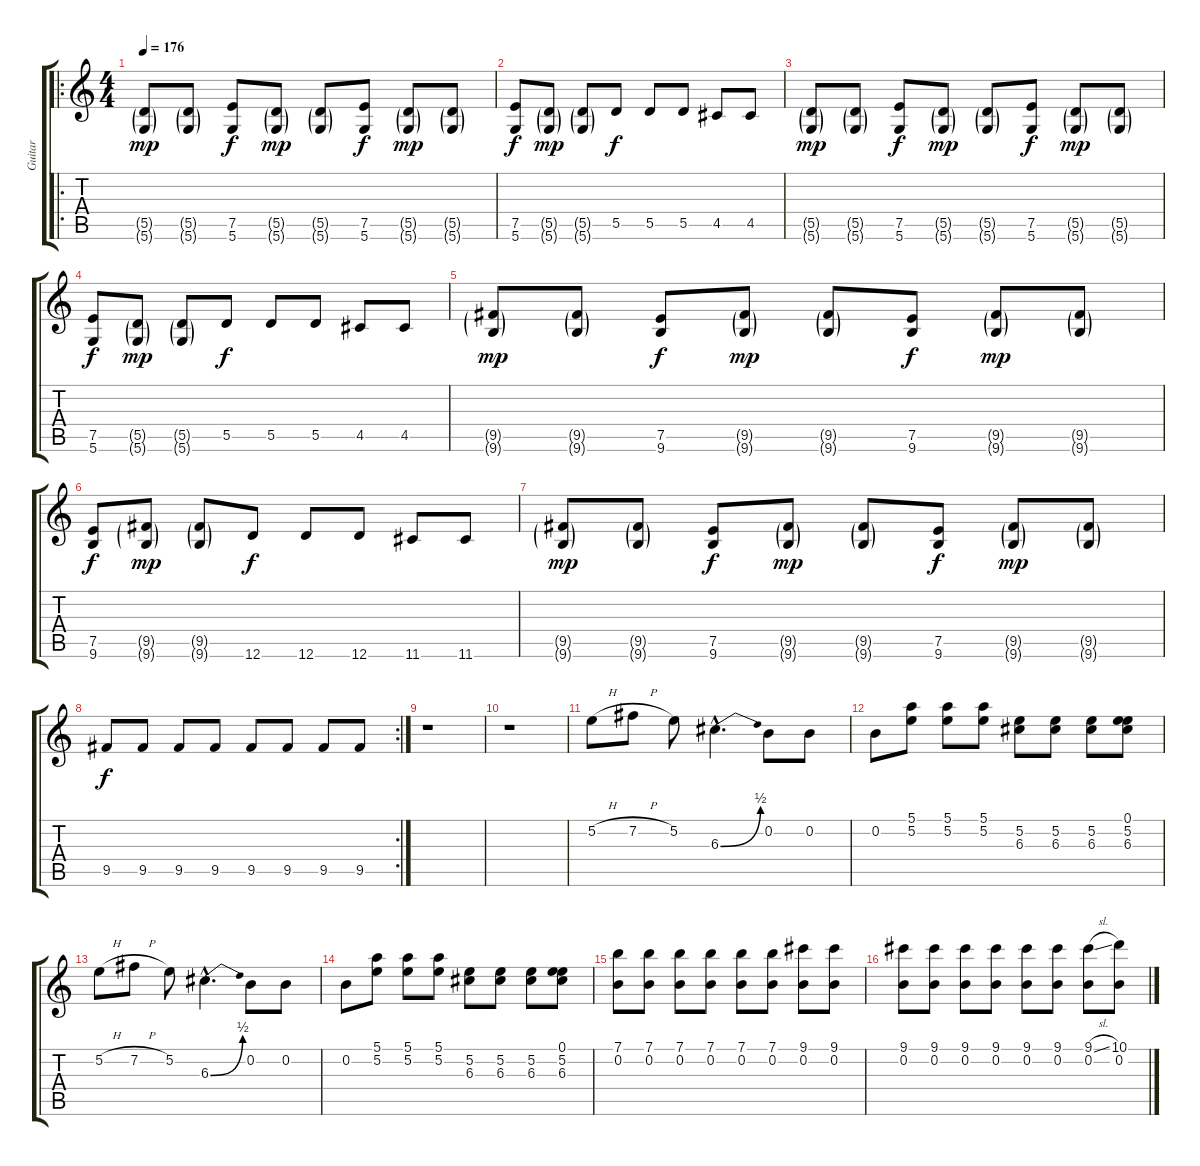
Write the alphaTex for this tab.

\track ("Guitar " "Guitar ") {instrument overdrivenguitar}
\staff {score tabs}
\tuning (E4 B3 G3 D3 A2 D2) {hide}
\ro
\ts (4 4)
\tempo 176
\clef g2
\ks c
(5.5{g} 5.6{g}).8{dy mp} (5.5{g} 5.6{g}).8 (7.5 5.6).8{dy f} (5.5{g} 5.6{g}).8{dy mp} (5.5{g} 5.6{g}).8 (7.5 5.6).8{dy f} (5.5{g} 5.6{g}).8{dy mp} (5.5{g} 5.6{g}).8 |
(7.5 5.6).8{dy f} (5.5{g} 5.6{g}).8{dy mp} (5.5{g} 5.6{g}).8 5.5.8{dy f} 5.5.8 5.5.8 4.5.8 4.5.8 |
(5.5{g} 5.6{g}).8{dy mp} (5.5{g} 5.6{g}).8 (7.5 5.6).8{dy f} (5.5{g} 5.6{g}).8{dy mp} (5.5{g} 5.6{g}).8 (7.5 5.6).8{dy f} (5.5{g} 5.6{g}).8{dy mp} (5.5{g} 5.6{g}).8 |
(7.5 5.6).8{dy f} (5.5{g} 5.6{g}).8{dy mp} (5.5{g} 5.6{g}).8 5.5.8{dy f} 5.5.8 5.5.8 4.5.8 4.5.8 |
(9.5{g} 9.6{g}).8{dy mp} (9.5{g} 9.6{g}).8 (7.5 9.6).8{dy f} (9.5{g} 9.6{g}).8{dy mp} (9.5{g} 9.6{g}).8 (7.5 9.6).8{dy f} (9.5{g} 9.6{g}).8{dy mp} (9.5{g} 9.6{g}).8 |
(7.5 9.6).8{dy f} (9.5{g} 9.6{g}).8{dy mp} (9.5{g} 9.6{g}).8 12.6.8{dy f} 12.6.8 12.6.8 11.6.8 11.6.8 |
(9.5{g} 9.6{g}).8{dy mp} (9.5{g} 9.6{g}).8 (7.5 9.6).8{dy f} (9.5{g} 9.6{g}).8{dy mp} (9.5{g} 9.6{g}).8 (7.5 9.6).8{dy f} (9.5{g} 9.6{g}).8{dy mp} (9.5{g} 9.6{g}).8 |
\rc 2
9.5.8{dy f} 9.5.8 9.5.8 9.5.8 9.5.8 9.5.8 9.5.8 9.5.8 |
r.1 |
r.1 |
5.2{h}.8 7.2{h}.8 5.2.8 6.3{be (bend 0 0 60 2) hac}.4{d} 0.2.8 0.2.8 |
0.2.8 (5.1 5.2).8 (5.1 5.2).8 (5.1 5.2).8 (5.2 6.3).8 (5.2 6.3).8 (5.2 6.3).8 (0.1 5.2 6.3).8 |
5.2{h}.8 7.2{h}.8 5.2.8 6.3{be (bend 0 0 60 2) hac}.4{d} 0.2.8 0.2.8 |
0.2.8 (5.1 5.2).8 (5.1 5.2).8 (5.1 5.2).8 (5.2 6.3).8 (5.2 6.3).8 (5.2 6.3).8 (0.1 5.2 6.3).8 |
(7.1 0.2).8 (7.1 0.2).8 (7.1 0.2).8 (7.1 0.2).8 (7.1 0.2).8 (7.1 0.2).8 (9.1 0.2).8 (9.1 0.2).8 |
(9.1 0.2).8 (9.1 0.2).8 (9.1 0.2).8 (9.1 0.2).8 (9.1 0.2).8 (9.1 0.2).8 (9.1{sl} 0.2).8 (10.1 0.2).8
